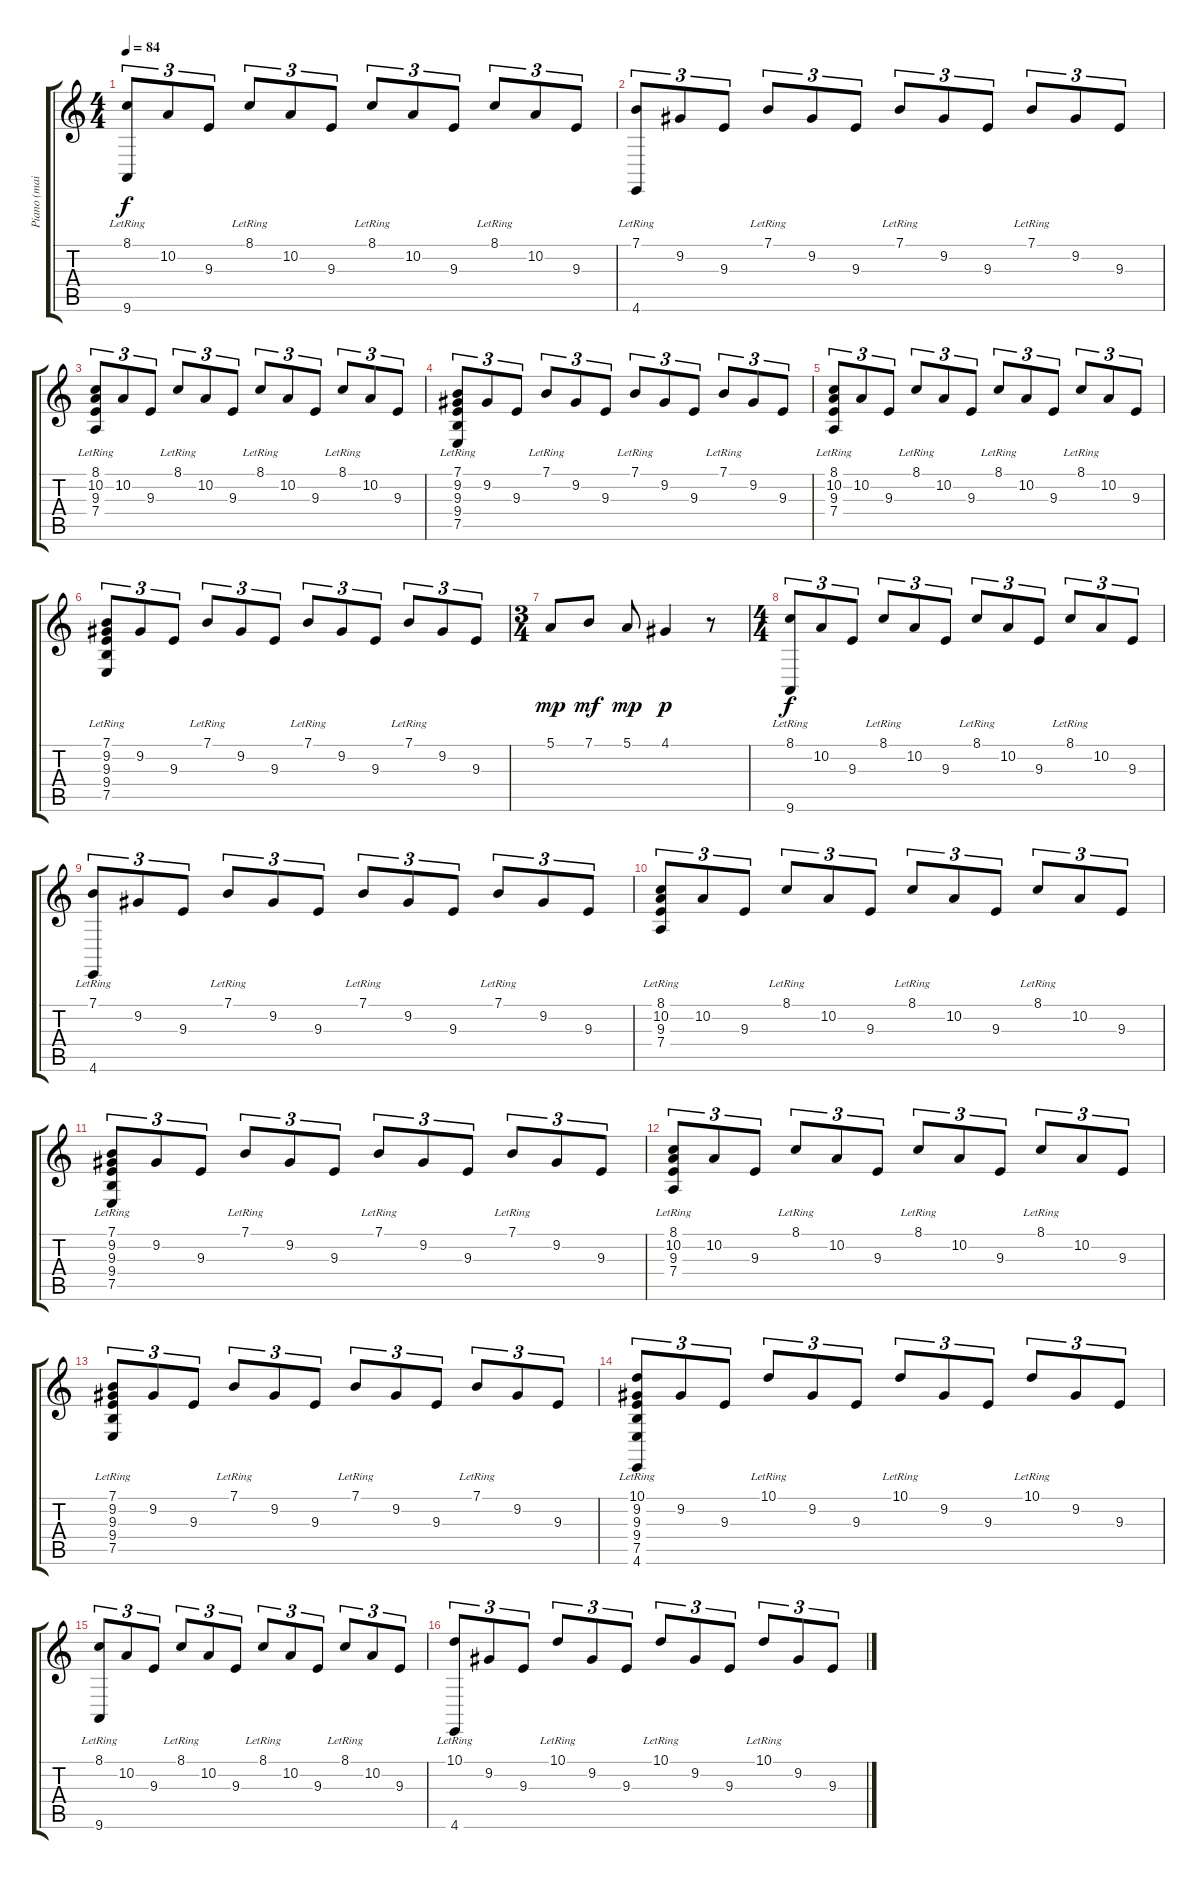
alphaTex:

\track ("Piano (main gauche)" "Piano (mai") {instrument brightacousticpiano}
\staff {score tabs}
\tuning (E4 B3 G3 D3 A2 C2) {hide}
\ts (4 4)
\tempo 84
\clef g2
\ks c
(8.1{lr} 9.6{lr}).8{tu (3 2) dy f instrument brightacousticpiano} 10.2.8{tu (3 2)} 9.3.8{tu (3 2)} 8.1{lr}.8{tu (3 2)} 10.2.8{tu (3 2)} 9.3.8{tu (3 2)} 8.1{lr}.8{tu (3 2)} 10.2.8{tu (3 2)} 9.3.8{tu (3 2)} 8.1{lr}.8{tu (3 2)} 10.2.8{tu (3 2)} 9.3.8{tu (3 2)} |
(7.1{lr} 4.6{lr}).8{tu (3 2)} 9.2.8{tu (3 2)} 9.3.8{tu (3 2)} 7.1{lr}.8{tu (3 2)} 9.2.8{tu (3 2)} 9.3.8{tu (3 2)} 7.1{lr}.8{tu (3 2)} 9.2.8{tu (3 2)} 9.3.8{tu (3 2)} 7.1{lr}.8{tu (3 2)} 9.2.8{tu (3 2)} 9.3.8{tu (3 2)} |
(8.1{lr} 10.2{lr} 9.3{lr} 7.4{lr}).8{tu (3 2)} 10.2.8{tu (3 2)} 9.3.8{tu (3 2)} 8.1{lr}.8{tu (3 2)} 10.2.8{tu (3 2)} 9.3.8{tu (3 2)} 8.1{lr}.8{tu (3 2)} 10.2.8{tu (3 2)} 9.3.8{tu (3 2)} 8.1{lr}.8{tu (3 2)} 10.2.8{tu (3 2)} 9.3.8{tu (3 2)} |
(7.1{lr} 9.2{lr} 9.3{lr} 9.4{lr} 7.5).8{tu (3 2)} 9.2.8{tu (3 2)} 9.3.8{tu (3 2)} 7.1{lr}.8{tu (3 2)} 9.2.8{tu (3 2)} 9.3.8{tu (3 2)} 7.1{lr}.8{tu (3 2)} 9.2.8{tu (3 2)} 9.3.8{tu (3 2)} 7.1{lr}.8{tu (3 2)} 9.2.8{tu (3 2)} 9.3.8{tu (3 2)} |
(8.1{lr} 10.2{lr} 9.3{lr} 7.4{lr}).8{tu (3 2)} 10.2.8{tu (3 2)} 9.3.8{tu (3 2)} 8.1{lr}.8{tu (3 2)} 10.2.8{tu (3 2)} 9.3.8{tu (3 2)} 8.1{lr}.8{tu (3 2)} 10.2.8{tu (3 2)} 9.3.8{tu (3 2)} 8.1{lr}.8{tu (3 2)} 10.2.8{tu (3 2)} 9.3.8{tu (3 2)} |
(7.1{lr} 9.2{lr} 9.3{lr} 9.4{lr} 7.5).8{tu (3 2)} 9.2.8{tu (3 2)} 9.3.8{tu (3 2)} 7.1{lr}.8{tu (3 2)} 9.2.8{tu (3 2)} 9.3.8{tu (3 2)} 7.1{lr}.8{tu (3 2)} 9.2.8{tu (3 2)} 9.3.8{tu (3 2)} 7.1{lr}.8{tu (3 2)} 9.2.8{tu (3 2)} 9.3.8{tu (3 2)} |
\ts (3 4)
5.1.8{dy mp} 7.1.8{dy mf} 5.1.8{dy mp} 4.1.4{dy p} r.8 |
\ts (4 4)
(8.1{lr} 9.6{lr}).8{tu (3 2) dy f} 10.2.8{tu (3 2)} 9.3.8{tu (3 2)} 8.1{lr}.8{tu (3 2)} 10.2.8{tu (3 2)} 9.3.8{tu (3 2)} 8.1{lr}.8{tu (3 2)} 10.2.8{tu (3 2)} 9.3.8{tu (3 2)} 8.1{lr}.8{tu (3 2)} 10.2.8{tu (3 2)} 9.3.8{tu (3 2)} |
(7.1{lr} 4.6{lr}).8{tu (3 2)} 9.2.8{tu (3 2)} 9.3.8{tu (3 2)} 7.1{lr}.8{tu (3 2)} 9.2.8{tu (3 2)} 9.3.8{tu (3 2)} 7.1{lr}.8{tu (3 2)} 9.2.8{tu (3 2)} 9.3.8{tu (3 2)} 7.1{lr}.8{tu (3 2)} 9.2.8{tu (3 2)} 9.3.8{tu (3 2)} |
(8.1{lr} 10.2{lr} 9.3{lr} 7.4{lr}).8{tu (3 2)} 10.2.8{tu (3 2)} 9.3.8{tu (3 2)} 8.1{lr}.8{tu (3 2)} 10.2.8{tu (3 2)} 9.3.8{tu (3 2)} 8.1{lr}.8{tu (3 2)} 10.2.8{tu (3 2)} 9.3.8{tu (3 2)} 8.1{lr}.8{tu (3 2)} 10.2.8{tu (3 2)} 9.3.8{tu (3 2)} |
(7.1{lr} 9.2{lr} 9.3{lr} 9.4{lr} 7.5).8{tu (3 2)} 9.2.8{tu (3 2)} 9.3.8{tu (3 2)} 7.1{lr}.8{tu (3 2)} 9.2.8{tu (3 2)} 9.3.8{tu (3 2)} 7.1{lr}.8{tu (3 2)} 9.2.8{tu (3 2)} 9.3.8{tu (3 2)} 7.1{lr}.8{tu (3 2)} 9.2.8{tu (3 2)} 9.3.8{tu (3 2)} |
(8.1{lr} 10.2{lr} 9.3{lr} 7.4{lr}).8{tu (3 2)} 10.2.8{tu (3 2)} 9.3.8{tu (3 2)} 8.1{lr}.8{tu (3 2)} 10.2.8{tu (3 2)} 9.3.8{tu (3 2)} 8.1{lr}.8{tu (3 2)} 10.2.8{tu (3 2)} 9.3.8{tu (3 2)} 8.1{lr}.8{tu (3 2)} 10.2.8{tu (3 2)} 9.3.8{tu (3 2)} |
(7.1{lr} 9.2{lr} 9.3{lr} 9.4{lr} 7.5).8{tu (3 2)} 9.2.8{tu (3 2)} 9.3.8{tu (3 2)} 7.1{lr}.8{tu (3 2)} 9.2.8{tu (3 2)} 9.3.8{tu (3 2)} 7.1{lr}.8{tu (3 2)} 9.2.8{tu (3 2)} 9.3.8{tu (3 2)} 7.1{lr}.8{tu (3 2)} 9.2.8{tu (3 2)} 9.3.8{tu (3 2)} |
(10.1 9.2{lr} 9.3{lr} 9.4{lr} 7.5{lr} 4.6{lr}).8{tu (3 2)} 9.2.8{tu (3 2)} 9.3.8{tu (3 2)} 10.1{lr}.8{tu (3 2)} 9.2.8{tu (3 2)} 9.3.8{tu (3 2)} 10.1{lr}.8{tu (3 2)} 9.2.8{tu (3 2)} 9.3.8{tu (3 2)} 10.1{lr}.8{tu (3 2)} 9.2.8{tu (3 2)} 9.3.8{tu (3 2)} |
(8.1{lr} 9.6{lr}).8{tu (3 2)} 10.2.8{tu (3 2)} 9.3.8{tu (3 2)} 8.1{lr}.8{tu (3 2)} 10.2.8{tu (3 2)} 9.3.8{tu (3 2)} 8.1{lr}.8{tu (3 2)} 10.2.8{tu (3 2)} 9.3.8{tu (3 2)} 8.1{lr}.8{tu (3 2)} 10.2.8{tu (3 2)} 9.3.8{tu (3 2)} |
(10.1{lr} 4.6{lr}).8{tu (3 2)} 9.2.8{tu (3 2)} 9.3.8{tu (3 2)} 10.1{lr}.8{tu (3 2)} 9.2.8{tu (3 2)} 9.3.8{tu (3 2)} 10.1{lr}.8{tu (3 2)} 9.2.8{tu (3 2)} 9.3.8{tu (3 2)} 10.1{lr}.8{tu (3 2)} 9.2.8{tu (3 2)} 9.3.8{tu (3 2)}
